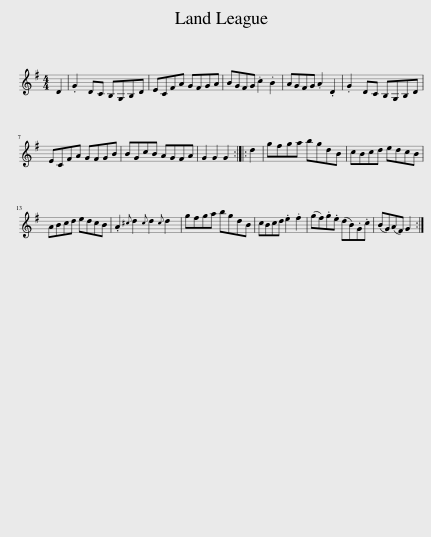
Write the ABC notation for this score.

X:1
L:1/8
M:4/4
I:linebreak $
K:G
V:1 treble
V:1
 D2 | .G2 DC B,G,B,D | ECFA GFGA | BGFG .c2 .B2 | AGFG .A2 .D2 | %5
 .G2 DC B,G,B,D |$ ECFA GFGB | BGcB AGFA | G2 G2 G2 :: d2 | %10
 gfga bgdB | cBcd edcB |$ ABcd edcB | .A2{^c} d2{c} d2{c} d2 | gfga bgdB | %15
 cBcd .e2 .f2 | (gf).g.e (dB).G.c | (BG)(AF) G2 :| %18
